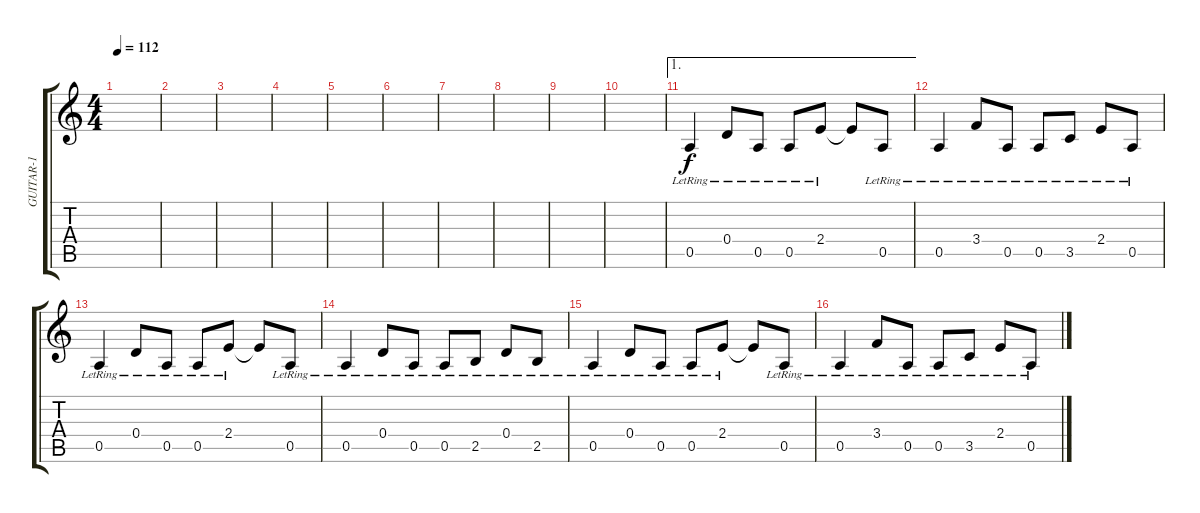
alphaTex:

\track ("GUITAR-1" "GUITAR-1") {instrument acousticguitarsteel}
\staff {score tabs}
\tuning (E4 B3 G3 D3 A2 E2) {hide}
\ts (4 4)
\tempo 112
\clef g2
\ks c
|
|
|
|
|
|
|
|
|
|
\ae 1
0.5{lr}.4 0.4{lr}.8 0.5{lr}.8 0.5{lr}.8 2.4{lr}.8 2.4{t}.8 0.5{lr}.8 |
0.5{lr}.4 3.4{lr}.8 0.5{lr}.8 0.5{lr}.8 3.5{lr}.8 2.4{lr}.8 0.5{lr}.8 |
0.5{lr}.4 0.4{lr}.8 0.5{lr}.8 0.5{lr}.8 2.4{lr}.8 2.4{t}.8 0.5{lr}.8 |
0.5{lr}.4 0.4{lr}.8 0.5{lr}.8 0.5{lr}.8 2.5{lr}.8 0.4{lr}.8 2.5{lr}.8 |
0.5{lr}.4 0.4{lr}.8 0.5{lr}.8 0.5{lr}.8 2.4{lr}.8 2.4{t}.8 0.5{lr}.8 |
0.5{lr}.4 3.4{lr}.8 0.5{lr}.8 0.5{lr}.8 3.5{lr}.8 2.4{lr}.8 0.5{lr}.8
